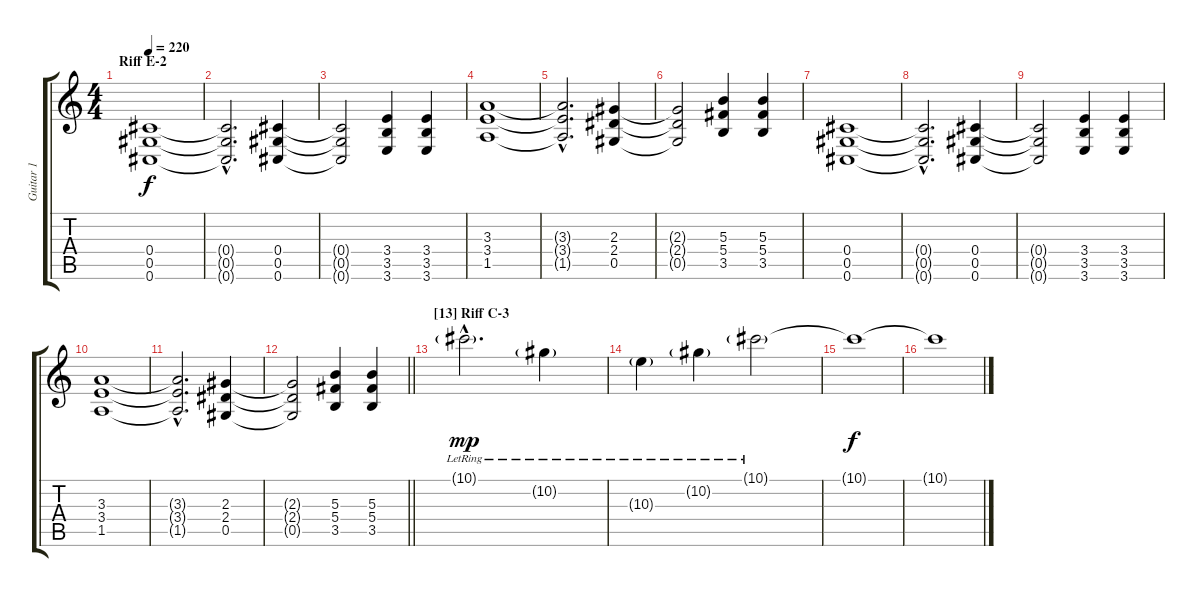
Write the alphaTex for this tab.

\track ("Guitar 1" "Guitar 1") {instrument distortionguitar}
\staff {score tabs}
\tuning (Eb4 Bb3 Gb3 Db3 Ab2 Db2) {hide}
\ts (4 4)
\section ("" "Riff E-2")
\tempo 220
\clef g2
\ks c
(0.4 0.5 0.6).1{dy f} |
(0.4{hac t} 0.5{hac t} 0.6{hac t}).2{d} (0.4 0.5 0.6).4 |
(0.4{t} 0.5{t} 0.6{t}).2 (3.4 3.5 3.6).4 (3.4 3.5 3.6).4 |
(3.3 3.4 1.5).1 |
(3.3{hac t} 3.4{hac t} 1.5{hac t}).2{d} (2.3 2.4 0.5).4 |
(2.3{t} 2.4{t} 0.5{t}).2 (5.3 5.4 3.5).4 (5.3 5.4 3.5).4 |
(0.4 0.5 0.6).1 |
(0.4{hac t} 0.5{hac t} 0.6{hac t}).2{d} (0.4 0.5 0.6).4 |
(0.4{t} 0.5{t} 0.6{t}).2 (3.4 3.5 3.6).4 (3.4 3.5 3.6).4 |
(3.3 3.4 1.5).1 |
(3.3{hac t} 3.4{hac t} 1.5{hac t}).2{d} (2.3 2.4 0.5).4 |
\barLineRight lightlight
(2.3{t} 2.4{t} 0.5{t}).2 (5.3 5.4 3.5).4 (5.3 5.4 3.5).4 |
\section ("" "[13] Riff C-3")
10.1{g hac lr}.2{d dy mp} 10.2{g lr}.4 |
10.3{g lr}.4 10.2{g lr}.4 10.1{g lr}.2 |
10.1{t}.1{dy f} |
10.1{t}.1
